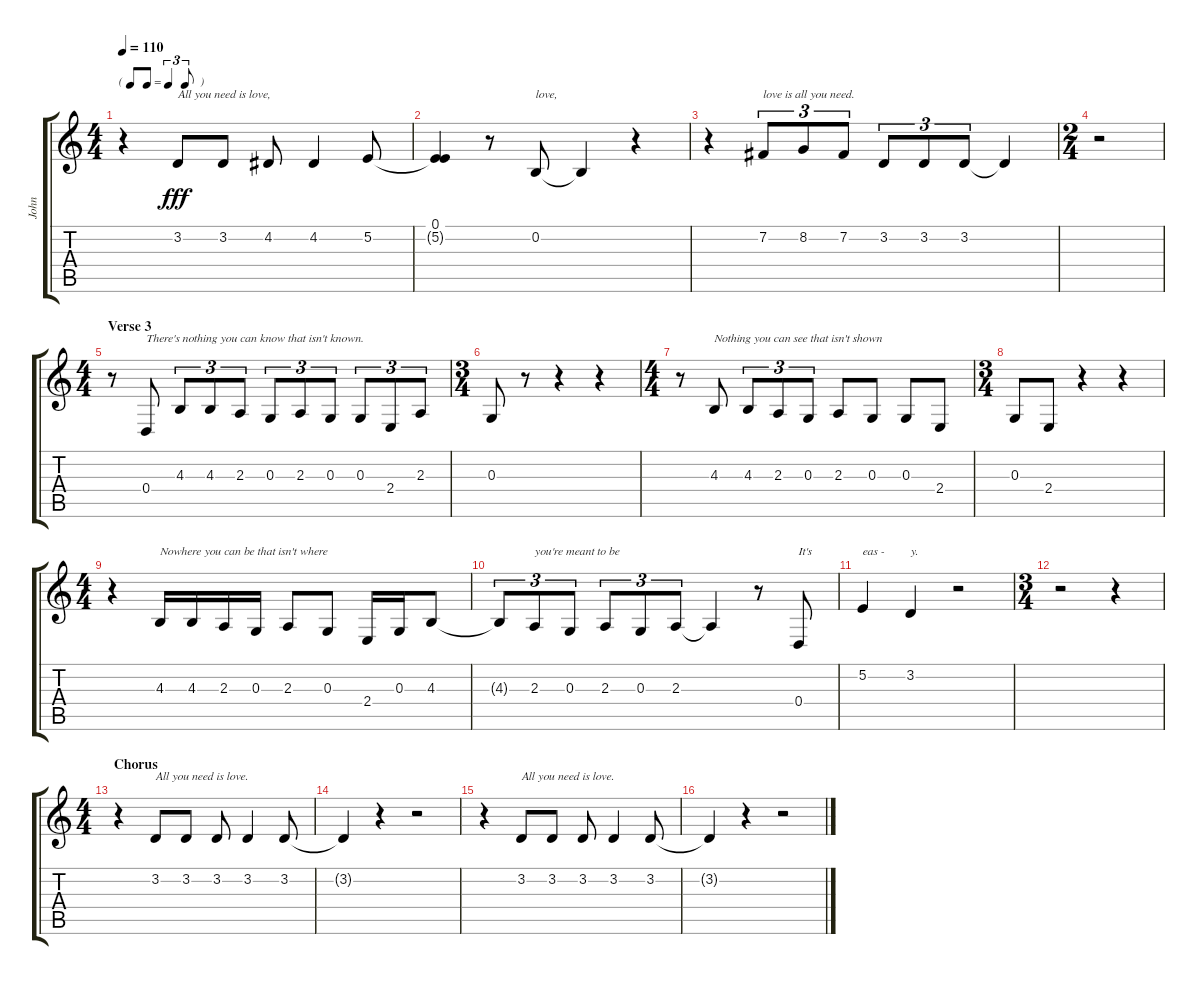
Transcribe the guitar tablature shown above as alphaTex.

\track ("John" "John") {instrument altosax}
\staff {score tabs}
\tuning (E4 B3 G3 D3 A2 E2) {hide}
\ts (4 4)
\tf triplet8th
\tempo 110
\clef g2
\ks c
r.4{dy fff} 3.2.8{txt "All you need is love,"} 3.2.8 4.2.8 4.2.4 5.2.8 |
(0.1 5.2{t}).4 r.8 0.2.8{txt "love,"} 0.2{t}.4 r.4 |
r.4 7.2.8{tu (3 2) txt "love is all you need."} 8.2.8{tu (3 2)} 7.2.8{tu (3 2)} 3.2.8{tu (3 2)} 3.2.8{tu (3 2)} 3.2.8{tu (3 2)} 3.2{t}.4 |
\ts (2 4)
r.2 |
\ts (4 4)
\section ("" "Verse 3")
r.8 0.4.8{txt "There's nothing you can know that isn't known."} 4.3.8{tu (3 2)} 4.3.8{tu (3 2)} 2.3.8{tu (3 2)} 0.3.8{tu (3 2)} 2.3.8{tu (3 2)} 0.3.8{tu (3 2)} 0.3.8{tu (3 2)} 2.4.8{tu (3 2)} 2.3.8{tu (3 2)} |
\ts (3 4)
0.3.8 r.8 r.4 r.4 |
\ts (4 4)
r.8 4.3.8{txt "Nothing you can see that isn't shown"} 4.3.8{tu (3 2)} 2.3.8{tu (3 2)} 0.3.8{tu (3 2)} 2.3.8 0.3.8 0.3.8 2.4.8 |
\ts (3 4)
0.3.8 2.4.8 r.4 r.4 |
\ts (4 4)
r.4 4.3.16{txt "Nowhere you can be that isn't where"} 4.3.16 2.3.16 0.3.16 2.3.8 0.3.8 2.4.16 0.3.16 4.3.8 |
4.3{t}.8{tu (3 2)} 2.3.8{tu (3 2) txt "you're meant to be"} 0.3.8{tu (3 2)} 2.3.8{tu (3 2)} 0.3.8{tu (3 2)} 2.3.8{tu (3 2)} 2.3{t}.4 r.8 0.4.8{txt "It's"} |
5.2.4{txt "eas -"} 3.2.4{txt "y."} r.2 |
\ts (3 4)
r.2 r.4 |
\ts (4 4)
\section ("" "Chorus")
r.4 3.2.8{txt "All you need is love."} 3.2.8 3.2.8 3.2.4 3.2.8 |
3.2{t}.4 r.4 r.2 |
r.4 3.2.8{txt "All you need is love."} 3.2.8 3.2.8 3.2.4 3.2.8 |
3.2{t}.4 r.4 r.2
